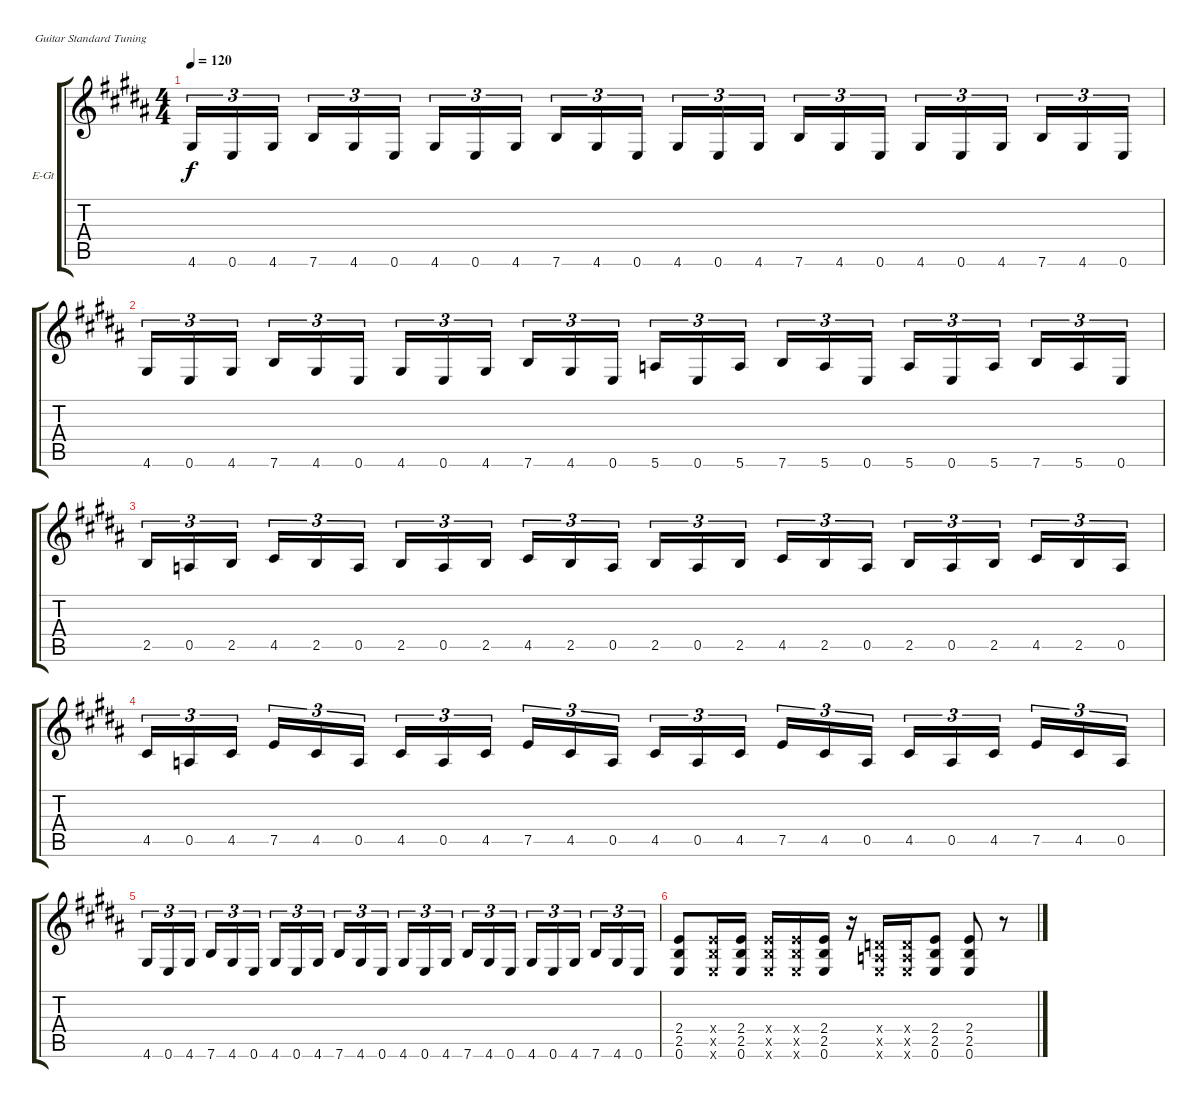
\bracketExtendMode groupsimilarinstruments
\firstSystemTrackNameOrientation horizontal
\otherSystemsTrackNameOrientation horizontal
\track ("Nay Windhead" "E-Gt") {instrument overdrivenguitar}
\staff {score tabs}
\tuning (E4 B3 G3 D3 A2 E2)
\ts (4 4)
\tempo 120
\clef g2
\ks g#minor
4.6{acc #}.16{tu (3 2) dy f} 0.6{acc forcenatural}.16{tu (3 2)} 4.6{acc #}.16{tu (3 2)} 7.6{acc forcenatural}.16{tu (3 2)} 4.6{acc #}.16{tu (3 2)} 0.6{acc forcenatural}.16{tu (3 2)} 4.6{acc #}.16{tu (3 2)} 0.6{acc forcenatural}.16{tu (3 2)} 4.6{acc #}.16{tu (3 2)} 7.6{acc forcenatural}.16{tu (3 2)} 4.6{acc #}.16{tu (3 2)} 0.6{acc forcenatural}.16{tu (3 2)} 4.6{acc #}.16{tu (3 2)} 0.6{acc forcenatural}.16{tu (3 2)} 4.6{acc #}.16{tu (3 2)} 7.6{acc forcenatural}.16{tu (3 2)} 4.6{acc #}.16{tu (3 2)} 0.6{acc forcenatural}.16{tu (3 2)} 4.6{acc #}.16{tu (3 2)} 0.6{acc forcenatural}.16{tu (3 2)} 4.6{acc #}.16{tu (3 2)} 7.6{acc forcenatural}.16{tu (3 2)} 4.6{acc #}.16{tu (3 2)} 0.6{acc forcenatural}.16{tu (3 2)} |
4.6{acc #}.16{tu (3 2)} 0.6{acc forcenatural}.16{tu (3 2)} 4.6{acc #}.16{tu (3 2)} 7.6{acc forcenatural}.16{tu (3 2)} 4.6{acc #}.16{tu (3 2)} 0.6{acc forcenatural}.16{tu (3 2)} 4.6{acc #}.16{tu (3 2)} 0.6{acc forcenatural}.16{tu (3 2)} 4.6{acc #}.16{tu (3 2)} 7.6{acc forcenatural}.16{tu (3 2)} 4.6{acc #}.16{tu (3 2)} 0.6{acc forcenatural}.16{tu (3 2)} 5.6{acc forcenatural}.16{tu (3 2)} 0.6{acc forcenatural}.16{tu (3 2)} 5.6{acc forcenatural}.16{tu (3 2)} 7.6{acc forcenatural}.16{tu (3 2)} 5.6{acc forcenatural}.16{tu (3 2)} 0.6{acc forcenatural}.16{tu (3 2)} 5.6{acc forcenatural}.16{tu (3 2)} 0.6{acc forcenatural}.16{tu (3 2)} 5.6{acc forcenatural}.16{tu (3 2)} 7.6{acc forcenatural}.16{tu (3 2)} 5.6{acc forcenatural}.16{tu (3 2)} 0.6{acc forcenatural}.16{tu (3 2)} |
2.5{acc forcenatural}.16{tu (3 2)} 0.5{acc forcenatural}.16{tu (3 2)} 2.5{acc forcenatural}.16{tu (3 2)} 4.5{acc #}.16{tu (3 2)} 2.5{acc forcenatural}.16{tu (3 2)} 0.5{acc forcenatural}.16{tu (3 2)} 2.5{acc forcenatural}.16{tu (3 2)} 0.5{acc forcenatural}.16{tu (3 2)} 2.5{acc forcenatural}.16{tu (3 2)} 4.5{acc #}.16{tu (3 2)} 2.5{acc forcenatural}.16{tu (3 2)} 0.5{acc forcenatural}.16{tu (3 2)} 2.5{acc forcenatural}.16{tu (3 2)} 0.5{acc forcenatural}.16{tu (3 2)} 2.5{acc forcenatural}.16{tu (3 2)} 4.5{acc #}.16{tu (3 2)} 2.5{acc forcenatural}.16{tu (3 2)} 0.5{acc forcenatural}.16{tu (3 2)} 2.5{acc forcenatural}.16{tu (3 2)} 0.5{acc forcenatural}.16{tu (3 2)} 2.5{acc forcenatural}.16{tu (3 2)} 4.5{acc #}.16{tu (3 2)} 2.5{acc forcenatural}.16{tu (3 2)} 0.5{acc forcenatural}.16{tu (3 2)} |
4.5{acc #}.16{tu (3 2)} 0.5{acc forcenatural}.16{tu (3 2)} 4.5{acc #}.16{tu (3 2)} 7.5{acc forcenatural}.16{tu (3 2)} 4.5{acc #}.16{tu (3 2)} 0.5{acc forcenatural}.16{tu (3 2)} 4.5{acc #}.16{tu (3 2)} 0.5{acc forcenatural}.16{tu (3 2)} 4.5{acc #}.16{tu (3 2)} 7.5{acc forcenatural}.16{tu (3 2)} 4.5{acc #}.16{tu (3 2)} 0.5{acc forcenatural}.16{tu (3 2)} 4.5{acc #}.16{tu (3 2)} 0.5{acc forcenatural}.16{tu (3 2)} 4.5{acc #}.16{tu (3 2)} 7.5{acc forcenatural}.16{tu (3 2)} 4.5{acc #}.16{tu (3 2)} 0.5{acc forcenatural}.16{tu (3 2)} 4.5{acc #}.16{tu (3 2)} 0.5{acc forcenatural}.16{tu (3 2)} 4.5{acc #}.16{tu (3 2)} 7.5{acc forcenatural}.16{tu (3 2)} 4.5{acc #}.16{tu (3 2)} 0.5{acc forcenatural}.16{tu (3 2)} |
4.6{acc #}.16{tu (3 2)} 0.6{acc forcenatural}.16{tu (3 2)} 4.6{acc #}.16{tu (3 2)} 7.6{acc forcenatural}.16{tu (3 2)} 4.6{acc #}.16{tu (3 2)} 0.6{acc forcenatural}.16{tu (3 2)} 4.6{acc #}.16{tu (3 2)} 0.6{acc forcenatural}.16{tu (3 2)} 4.6{acc #}.16{tu (3 2)} 7.6{acc forcenatural}.16{tu (3 2)} 4.6{acc #}.16{tu (3 2)} 0.6{acc forcenatural}.16{tu (3 2)} 4.6{acc #}.16{tu (3 2)} 0.6{acc forcenatural}.16{tu (3 2)} 4.6{acc #}.16{tu (3 2)} 7.6{acc forcenatural}.16{tu (3 2)} 4.6{acc #}.16{tu (3 2)} 0.6{acc forcenatural}.16{tu (3 2)} 4.6{acc #}.16{tu (3 2)} 0.6{acc forcenatural}.16{tu (3 2)} 4.6{acc #}.16{tu (3 2)} 7.6{acc forcenatural}.16{tu (3 2)} 4.6{acc #}.16{tu (3 2)} 0.6{acc forcenatural}.16{tu (3 2)} |
(2.4{acc forcenatural} 2.5{acc forcenatural} 0.6{acc forcenatural}).8 (2.4{x acc forcenatural} 2.5{x acc forcenatural} 0.6{x acc forcenatural}).16 (2.4{acc forcenatural} 2.5{acc forcenatural} 0.6{acc forcenatural}).16 (2.4{x acc forcenatural} 2.5{x acc forcenatural} 0.6{x acc forcenatural}).16 (2.4{x acc forcenatural} 2.5{x acc forcenatural} 0.6{x acc forcenatural}).16 (2.4{acc forcenatural} 2.5{acc forcenatural} 0.6{acc forcenatural}).16 r.16 (0.4{x acc forcenatural} 0.5{x acc forcenatural} 0.6{x acc forcenatural}).16 (0.4{x acc forcenatural} 0.5{x acc forcenatural} 0.6{x acc forcenatural}).16 (2.4{acc forcenatural} 2.5{acc forcenatural} 0.6{acc forcenatural}).8 (2.4{acc forcenatural} 2.5{acc forcenatural} 0.6{acc forcenatural}).8 r.8
